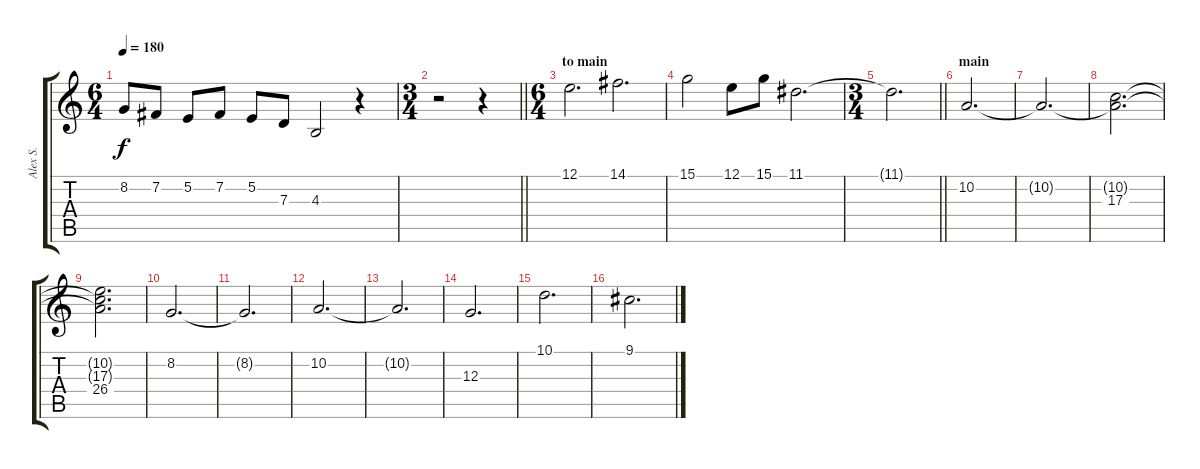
\track ("Alex S." "Alex S.") {instrument violin}
\staff {score tabs}
\tuning (E4 B3 G3 D3 A2 E2) {hide}
\ts (6 4)
\tempo 180
\clef g2
\ks c
8.2.8{dy f} 7.2.8 5.2.8 7.2.8 5.2.8 7.3.8 4.3.2 r.4 |
\ts (3 4)
\barLineRight lightlight
r.2 r.4 |
\ts (6 4)
\section ("" "to main")
12.1.2{d instrument tremolostrings} 14.1.2{d} |
15.1.2 12.1.8 15.1.8 11.1.2{d} |
\ts (3 4)
\barLineRight lightlight
11.1{t}.2{d} |
\section ("" "main")
10.2.2{d} |
10.2{t}.2{d} |
(10.2{t} 17.3).2{d} |
(10.2{t} 17.3{t} 26.4).2{d} |
8.2.2{d} |
8.2{t}.2{d} |
10.2.2{d} |
10.2{t}.2{d} |
12.3.2{d} |
10.1.2{d} |
9.1.2{d}
